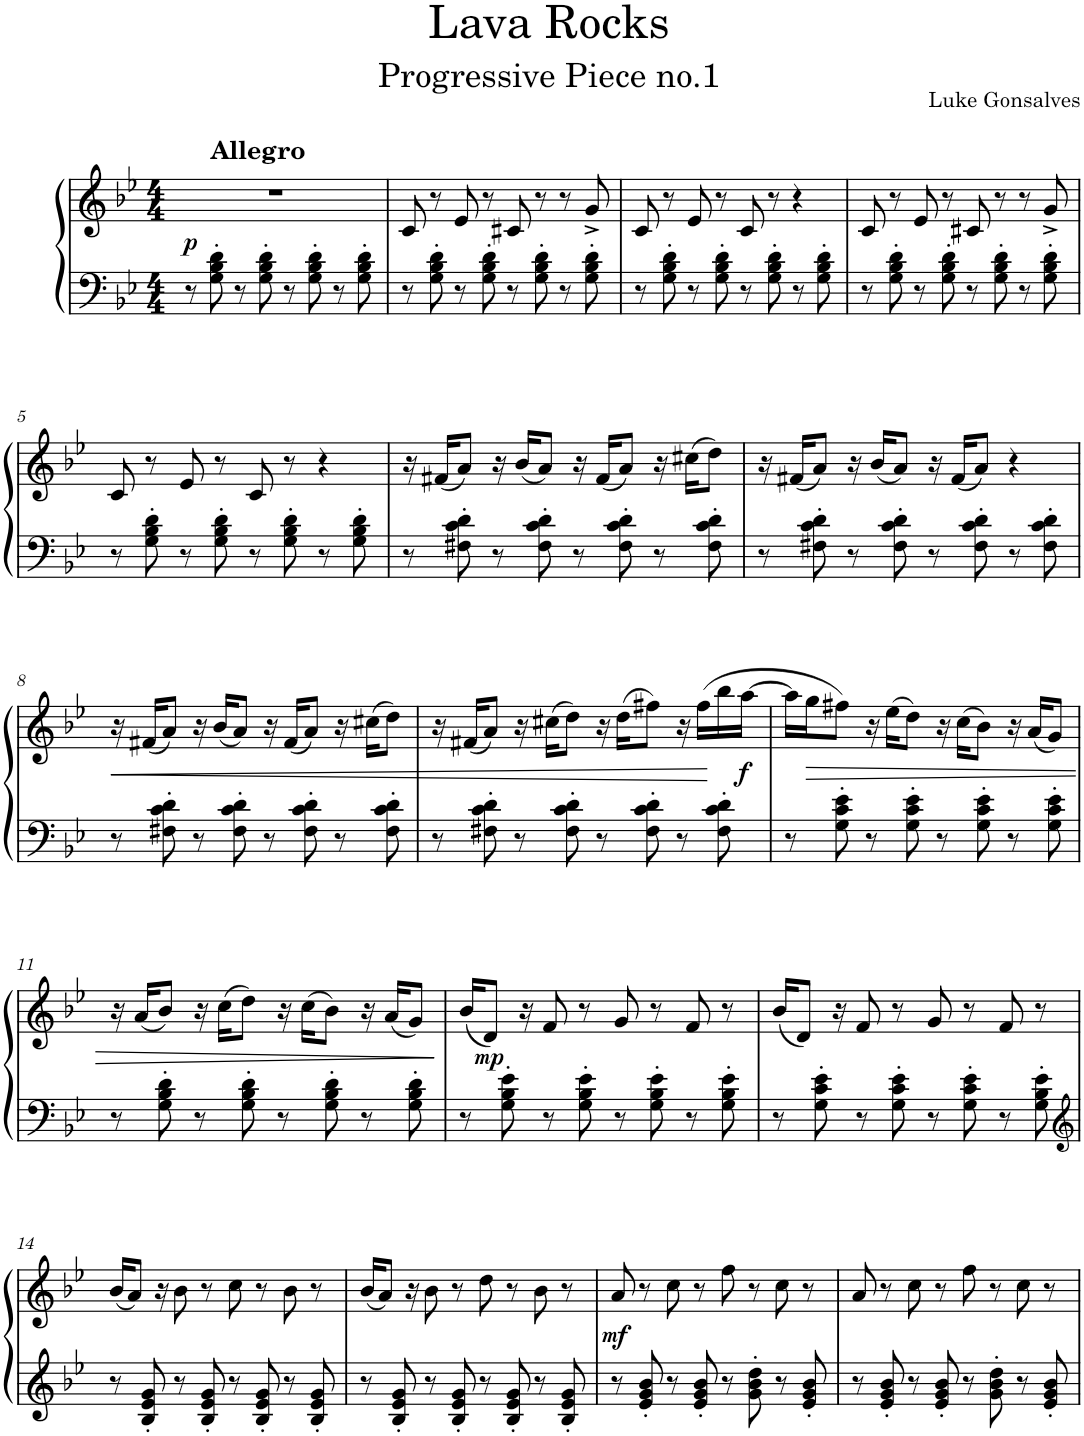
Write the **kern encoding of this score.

**kern	**kern	**dynam
*part1	*part1	*part1
*staff2	*staff1	*staff1/2
*I"Piano	*	*
*I'Pno.	*	*
*clefF4	*clefG2	*
*k[b-e-]	*k[b-e-]	*
*M4/4	*M4/4	*
=1	=1	=1
!	!	!LO:DY:b
*	*^	*
8r	1r	8ryy	p
!	!	!LO:TX:a:B:t=Allegro	!
8G\' 8B-\' 8d\'	.	2..ryy	.
8r	.	.	.
8G\' 8B-\' 8d\'	.	.	.
8r	.	.	.
8G\' 8B-\' 8d\'	.	.	.
8r	.	.	.
8G\' 8B-\' 8d\'	.	.	.
*	*v	*v	*
=2	=2	=2
8r	8c/	.
8G\' 8B-\' 8d\'	8r	.
8r	8e-/	.
8G\' 8B-\' 8d\'	8r	.
8r	8c#X/	.
8G\' 8B-\' 8d\'	8r	.
8r	8r	.
8G\' 8B-\' 8d\'	8g^/	.
=3	=3	=3
8r	8c/	.
8G\' 8B-\' 8d\'	8r	.
8r	8e-/	.
8G\' 8B-\' 8d\'	8r	.
8r	8c/	.
8G\' 8B-\' 8d\'	8r	.
8r	4r	.
8G\' 8B-\' 8d\'	.	.
=4	=4	=4
8r	8c/	.
8G\' 8B-\' 8d\'	8r	.
8r	8e-/	.
8G\' 8B-\' 8d\'	8r	.
8r	8c#X/	.
8G\' 8B-\' 8d\'	8r	.
8r	8r	.
8G\' 8B-\' 8d\'	8g^/	.
!!LO:LB:g=z
=5	=5	=5
8r	8c/	.
8G\' 8B-\' 8d\'	8r	.
8r	8e-/	.
8G\' 8B-\' 8d\'	8r	.
8r	8c/	.
8G\' 8B-\' 8d\'	8r	.
8r	4r	.
8G\' 8B-\' 8d\'	.	.
=6	=6	=6
8r	16r	.
.	(16f#X/KL	.
8F#X\' 8c\' 8d\'	8a/J)	.
8r	16r	.
.	(16b-/KL	.
8F#\' 8c\' 8d\'	8a/J)	.
8r	16r	.
.	(16f#/KL	.
8F#\' 8c\' 8d\'	8a/J)	.
8r	16r	.
.	(16cc#X\KL	.
8F#\' 8c\' 8d\'	8dd\J)	.
=7	=7	=7
8r	16r	.
.	(16f#X/KL	.
8F#X\' 8c\' 8d\'	8a/J)	.
8r	16r	.
.	(16b-/KL	.
8F#\' 8c\' 8d\'	8a/J)	.
8r	16r	.
.	(16f#/KL	.
8F#\' 8c\' 8d\'	8a/J)	.
8r	4r	.
8F#\' 8c\' 8d\'	.	.
!!LO:LB:g=z
=8	=8	=8
!	!	!LO:HP:b
8r	16r	<
.	(16f#X/KL	.
8F#X\' 8c\' 8d\'	8a/J)	.
8r	16r	.
.	(16b-/KL	.
8F#\' 8c\' 8d\'	8a/J)	.
8r	16r	.
.	(16f#/KL	.
8F#\' 8c\' 8d\'	8a/J)	.
8r	16r	.
.	(16cc#X\KL	.
8F#\' 8c\' 8d\'	8dd\J)	.
=9	=9	=9
8r	16r	.
.	(16f#X/KL	.
8F#X\' 8c\' 8d\'	8a/J)	.
8r	16r	.
.	(16cc#X\KL	.
8F#\' 8c\' 8d\'	8dd\J)	.
8r	16r	.
.	(16dd\KL	.
8F#\' 8c\' 8d\'	8ff#X\J)	.
8r	16r	.
.	(16ff#\LL	.
8F#\' 8c\' 8d\'	16bb-\	[
!	!	!LO:DY:b
.	[16aa\JJ	f
=10	=10	=10
8r	16aa\LL]	.
!	!	!LO:HP:b
.	16gg\J	>
8G\' 8c\' 8e-\'	8ff#X\J)	.
8r	16r	.
.	(16ee-\KL	.
8G\' 8c\' 8e-\'	8dd\J)	.
8r	16r	.
.	(16cc\KL	.
8G\' 8c\' 8e-\'	8b-\J)	.
8r	16r	.
.	(16a/KL	.
8G\' 8c\' 8e-\'	8g/J)	.
!!LO:LB:g=z
=11	=11	=11
8r	16r	.
.	(16a/KL	.
8G\' 8B-\' 8d\'	8b-/J)	.
8r	16r	.
.	(16cc\KL	.
8G\' 8B-\' 8d\'	8dd\J)	.
8r	16r	.
.	(16cc\KL	.
8G\' 8B-\' 8d\'	8b-\J)	.
8r	16r	.
.	(16a/KL	.
8G\' 8B-\' 8d\'	8g/J)	.
.	.	]
=12	=12	=12
8r	(16b-/KL	.
!	!	!LO:DY:b
.	8d/J)	mp
8G\' 8B-\' 8e-\'	.	.
.	16r	.
8r	8f/	.
8G\' 8B-\' 8e-\'	8r	.
8r	8g/	.
8G\' 8B-\' 8e-\'	8r	.
8r	8f/	.
8G\' 8B-\' 8e-\'	8r	.
=13	=13	=13
8r	(16b-/KL	.
.	8d/J)	.
8G\' 8c\' 8e-\'	.	.
.	16r	.
8r	8f/	.
8G\' 8c\' 8e-\'	8r	.
8r	8g/	.
8G\' 8c\' 8e-\'	8r	.
8r	8f/	.
8G\' 8B-\' 8e-\'	8r	.
!!LO:LB:g=z
=14	=14	=14
*clefG2	*	*
8r	(16b-/KL	.
.	8a/J)	.
8B-/' 8e-/' 8g/'	.	.
.	16r	.
8r	8b-\	.
8B-/' 8e-/' 8g/'	8r	.
8r	8cc\	.
8B-/' 8e-/' 8g/'	8r	.
8r	8b-\	.
8B-/' 8e-/' 8g/'	8r	.
=15	=15	=15
8r	(16b-/KL	.
.	8a/J)	.
8B-/' 8e-/' 8g/'	.	.
.	16r	.
8r	8b-\	.
8B-/' 8e-/' 8g/'	8r	.
8r	8dd\	.
8B-/' 8e-/' 8g/'	8r	.
8r	8b-\	.
8B-/' 8e-/' 8g/'	8r	.
=16	=16	=16
!	!	!LO:DY:b
8r	8a/	mf
8e-/' 8g/' 8b-/'	8r	.
8r	8cc\	.
8e-/' 8g/' 8b-/'	8r	.
8r	8ff\	.
8g\' 8b-\' 8dd\'	8r	.
8r	8cc\	.
8e-/' 8g/' 8b-/'	8r	.
=17	=17	=17
8r	8a/	.
8e-/' 8g/' 8b-/'	8r	.
8r	8cc\	.
8e-/' 8g/' 8b-/'	8r	.
8r	8ff\	.
8g\' 8b-\' 8dd\'	8r	.
8r	8cc\	.
8e-/' 8g/' 8b-/'	8r	.
=	=	=
*-	*-	*-
